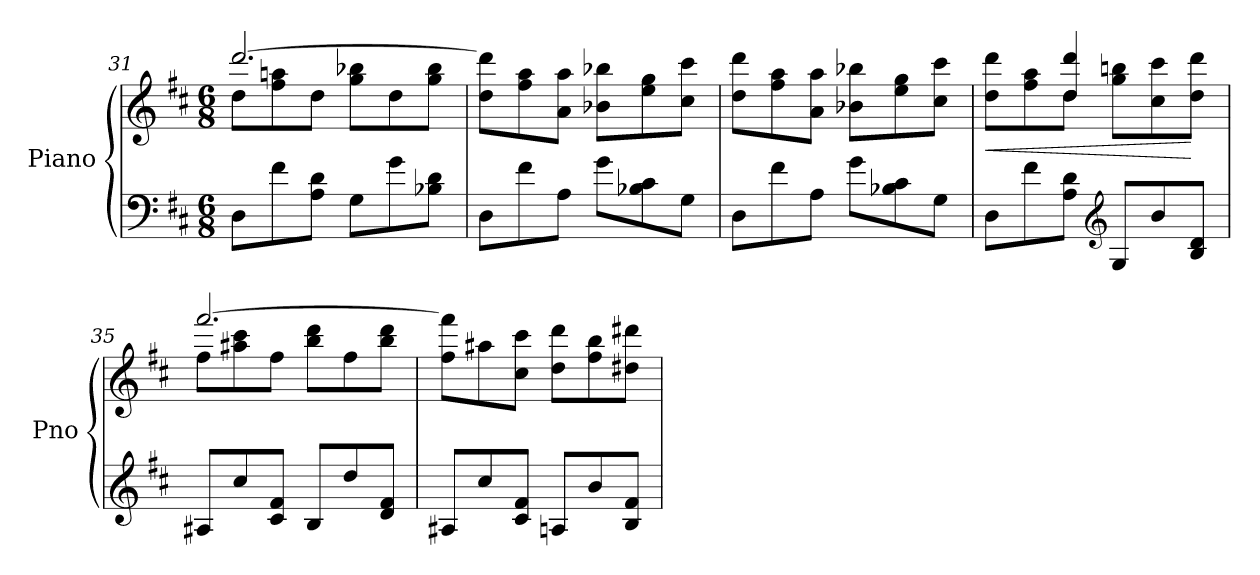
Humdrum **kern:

**kern	**kern	**dynam
*part1	*part1	*part1
*staff2	*staff1	*staff1/2
*I"Piano	*	*
*I'Pno	*	*
*clefF4	*clefG2	*
*k[f#c#]	*k[f#c#]	*
*D:	*D:	*
*M6/8	*M6/8	*
=31	=31	=31
*	*^	*
8D\L	[2.ddd/	8dd\L	.
8f#\	.	8ff#\ 8aan\	.
8A\ 8d\J	.	8dd\J	.
8G\L	.	8gg\ 8bb-X\L	.
8g\	.	8dd\	.
8B-X\ 8d\J	.	8gg\ 8bb-\J	.
*	*v	*v	*
=32	=32	=32
8D\L	8dd\ 8ddd\]L	.
8f#\	8ff#\ 8aa\	.
8A\J	8a\ 8aa\J	.
8g\L	8b-X\ 8bb-X\L	.
8B-X\ 8c#\	8ee\ 8gg\	.
8G\J	8cc#\ 8ccc#\J	.
!!LO:PB:g=z
=33	=33	=33
8D\L	8dd\ 8ddd\L	.
8f#\	8ff#\ 8aa\	.
8A\J	8a\ 8aa\J	.
8g\L	8b-X\ 8bb-X\L	.
8B-X\ 8c#\	8ee\ 8gg\	.
8G\J	8cc#\ 8ccc#\J	.
=34	=34	=34
!	!	!LO:HP:b
*	*^	*
8D\L	8dd\ 8ddd\L	4ryy	<
8f#\	8ff#\ 8aa\	.	.
8A\ 8d\J	8dd\J	4dd/ 4ddd/	.
*clefG2	*	*	*
8G/L	8gg\ 8bbn\L	.	.
8b/	8cc#\ 8ccc#\	4ryy	.
8B/ 8d/J	8dd\ 8ddd\J	.	[
=35	=35	=35	=35
8A#X/L	[2.fff#/	8ff#\L	.
8cc#/	.	8aa#X\ 8ccc#\	.
8c#/ 8f#/J	.	8ff#\J	.
8B/L	.	8bb\ 8ddd\L	.
8dd/	.	8ff#\	.
8d/ 8f#/J	.	8bb\ 8ddd\J	.
*	*v	*v	*
=36	=36	=36
8A#X/L	8ff#\ 8fff#\]L	.
8cc#/	8aa#X\	.
8c#/ 8f#/J	8cc#\ 8ccc#\J	.
8An/L	8dd\ 8ddd\L	.
8b/	8ff#\ 8bb\	.
8B/ 8f#/J	8dd#X\ 8ddd#X\J	.
=	=	=
*-	*-	*-
